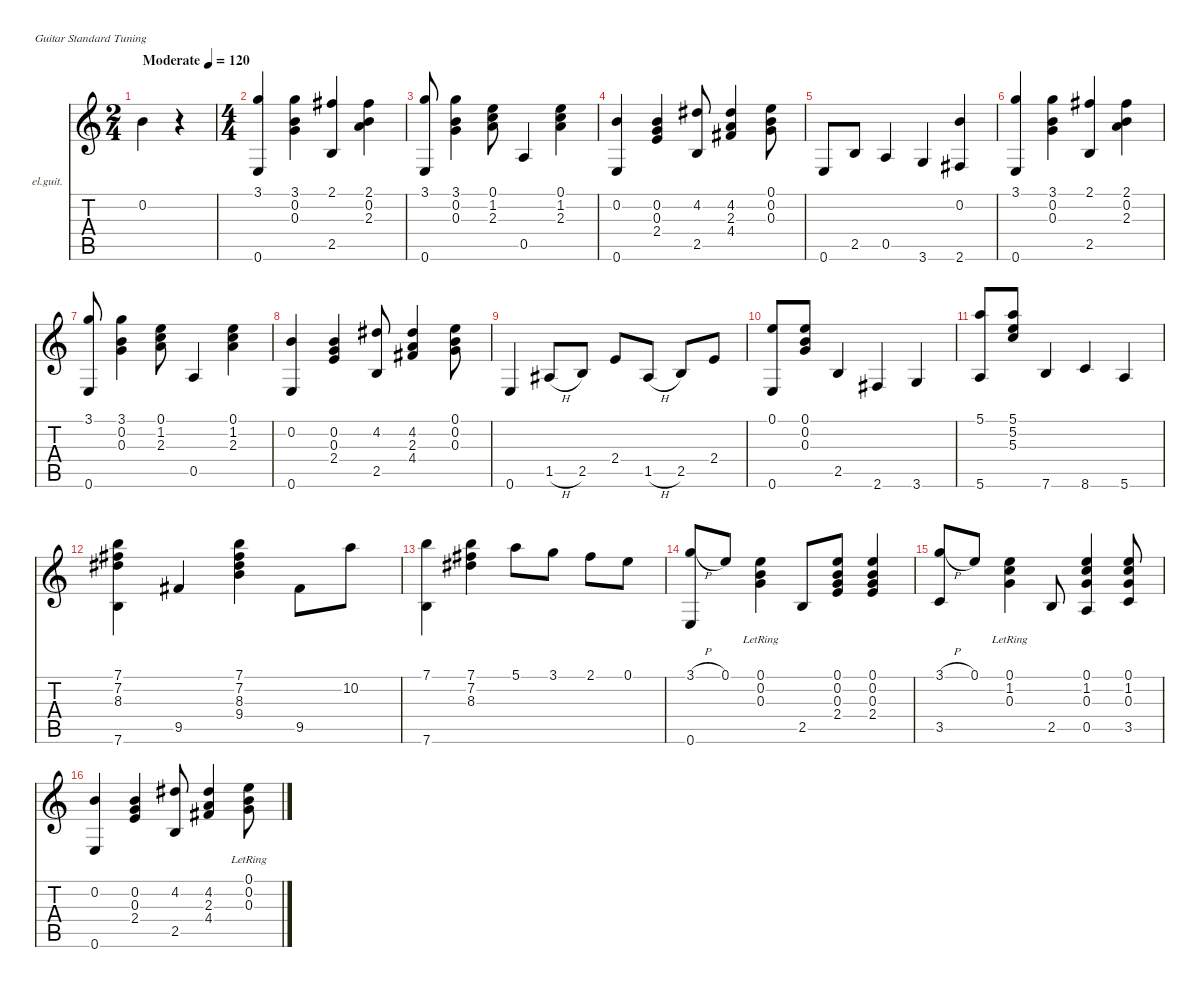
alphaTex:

\defaultSystemsLayout 4
\hideDynamics
\bracketExtendMode nobrackets
\firstSystemTrackNameOrientation horizontal
\otherSystemsTrackNameOrientation horizontal
\track ("Гитара" "el.guit.") {instrument electricguitarmuted}
\staff {score tabs}
\tuning (E4 B3 G3 D3 A2 E2)
\ts (2 4)
\beaming (8 2 2 2 2)
\tempo (120 "Moderate")
\clef g2
\ks c
0.2.4{dy f instrument electricguitarmuted beam Down} r.4{beam Down} |
\ts (4 4)
\beaming (8 2 2 2 2)
(3.1 0.6).4{beam Up} (3.1 0.2 0.3).4{beam Down} (2.1{acc #} 2.5).4{beam Up} (2.1{acc #} 0.2 2.3).4{beam Down} |
(3.1 0.6).8{beam Up} (3.1 0.2 0.3).4{beam Down} (0.1 1.2 2.3).8{beam Down} 0.5.4{beam Up} (0.1 1.2 2.3).4{beam Down} |
(0.2 0.6).4{beam Up} (0.2 0.3 2.4).4{beam Up} (4.2{acc #} 2.5).8{beam Up} (4.2{acc #} 2.3 4.4{acc #}).4{beam Up} (0.1 0.2 0.3).8{beam Down} |
0.6.8{beam Up} 2.5.8{beam Up} 0.5.4{beam Up} 3.6.4{beam Up} (0.2 2.6{acc #}).4{beam Up} |
(3.1 0.6).4{beam Up} (3.1 0.2 0.3).4{beam Down} (2.1{acc #} 2.5).4{beam Up} (2.1{acc #} 0.2 2.3).4{beam Down} |
(3.1 0.6).8{beam Up} (3.1 0.2 0.3).4{beam Down} (0.1 1.2 2.3).8{beam Down} 0.5.4{beam Up} (0.1 1.2 2.3).4{beam Down} |
(0.2 0.6).4{beam Up} (0.2 0.3 2.4).4{beam Up} (4.2{acc #} 2.5).8{beam Up} (4.2{acc #} 2.3 4.4{acc #}).4{beam Up} (0.1 0.2 0.3).8{beam Down} |
0.6.4{beam Up} 1.5{h acc #}.8{beam Up} 2.5.8{beam Up} 2.4.8{beam Up} 1.5{h acc #}.8{beam Up} 2.5.8{beam Up} 2.4.8{beam Up} |
(0.1 0.6).8{beam Up} (0.1 0.2 0.3).8{beam Up} 2.5.4{beam Up} 2.6{acc #}.4{beam Up} 3.6.4{beam Up} |
(5.1 5.6).8{beam Up} (5.1 5.2 5.3).8{beam Up} 7.6.4{beam Up} 8.6.4{beam Up} 5.6.4{beam Up} |
(7.1 7.2{acc #} 8.3{acc #} 7.6).4{beam Down} 9.5{acc #}.4{beam Up} (7.1 7.2{acc #} 8.3{acc #} 9.4).4{beam Down} 9.5{acc #}.8{beam Down} 10.2.8{beam Down} |
(7.1 7.6).4{beam Down} (7.1 7.2{acc #} 8.3{acc #}).4{beam Down} 5.1.8{beam Down} 3.1.8{beam Down} 2.1{acc #}.8{beam Down} 0.1.8{beam Down} |
(3.1{h} 0.6).8{beam Up} 0.1.8{beam Up} (0.1{lr} 0.2 0.3).4{beam Down} 2.5.8{beam Up} (0.1 0.2 0.3 2.4).8{beam Up} (0.1 0.2 0.3 2.4).4{beam Up} |
(3.1{h} 3.5).8{beam Up} 0.1.8{beam Up} (0.1{lr} 1.2 0.3).4{beam Down} 2.5.8{beam Up} (0.1 1.2 0.3 0.5).4{beam Up} (0.1 1.2 0.3 3.5).8{beam Up} |
(0.2 0.6).4{beam Up} (0.2 0.3 2.4).4{beam Up} (4.2{acc #} 2.5).8{beam Up} (4.2{acc #} 2.3 4.4{acc #}).4{beam Up} (0.1{lr} 0.2 0.3).8{beam Down}
